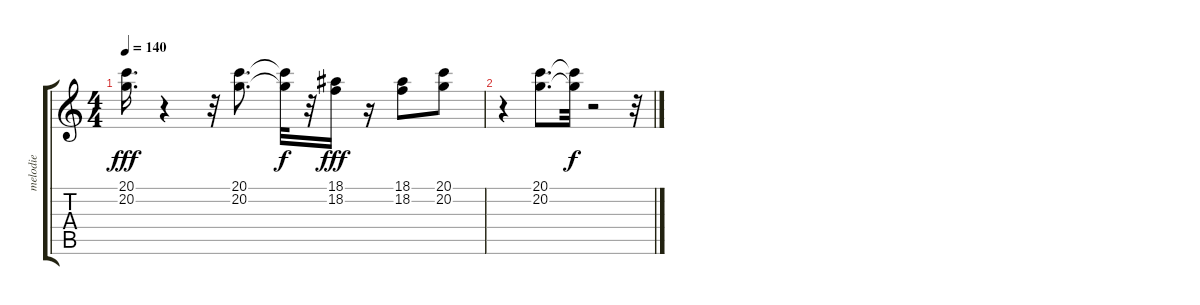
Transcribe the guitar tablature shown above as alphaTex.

\track ("melodie" "melodie") {instrument xylophone}
\staff {score tabs}
\tuning (E4 B3 G3 D3 A2 E2) {hide}
\ts (4 4)
\tempo 140
\clef g2
\ks c
(20.1 20.2).16{d dy fff} r.4 r.32 (20.1 20.2).8{d} (20.1{t} 20.2{t}).32{dy f} r.32 (18.1 18.2).16{dy fff} r.16 (18.1 18.2).8 (20.1 20.2).8 |
r.4 (20.1 20.2).8{d} (20.1{t} 20.2{t}).32{dy f} r.2 r.32
